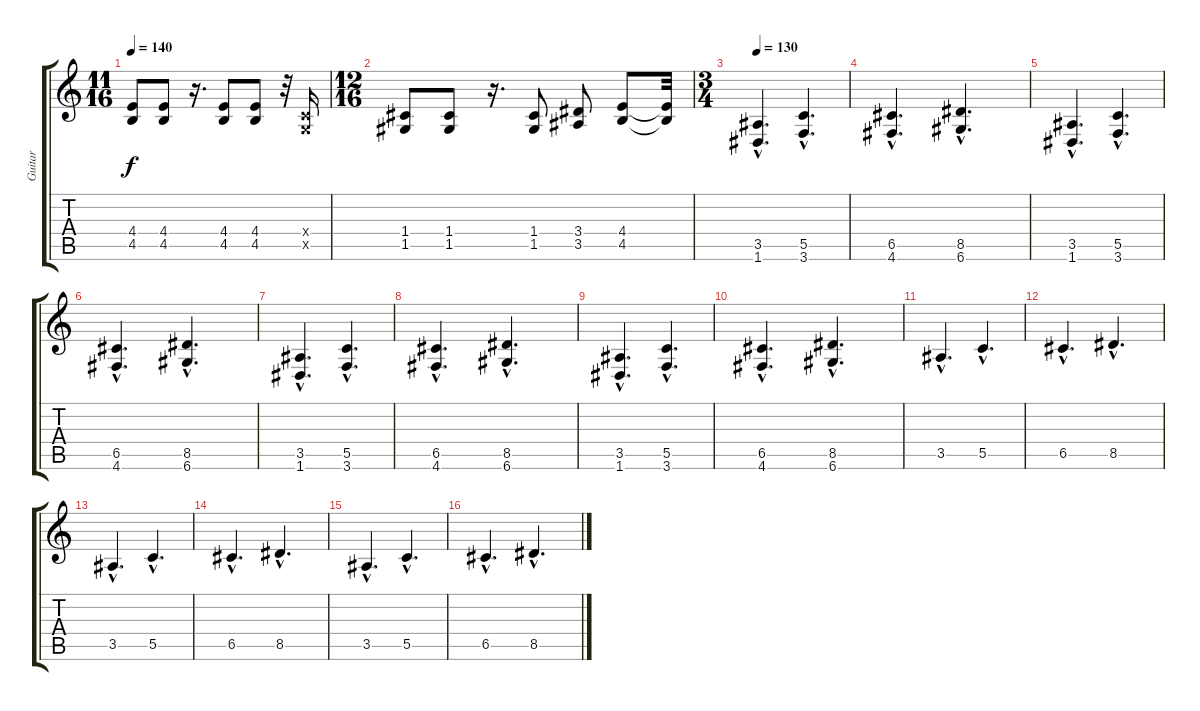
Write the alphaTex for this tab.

\track ("Guitar" "Guitar") {instrument distortionguitar}
\staff {score tabs}
\tuning (D4 A3 F3 C3 G2 D2) {hide}
\ts (11 16)
\tempo 140
\clef g2
\ks c
(4.4 4.5).8{dy f} (4.4 4.5).8 r.16{d} (4.4 4.5).8 (4.4 4.5).8 r.32 (0.4{x} 0.5{x}).16 |
\ts (12 16)
(1.4 1.5).8 (1.4 1.5).8 r.16{d} (1.4 1.5).8 (3.4 3.5).8 (4.4 4.5).8 (4.4{t} 4.5{t}).32 |
\ts (3 4)
\tempo 130
(3.5{hac} 1.6{hac}).4{d} (5.5{hac} 3.6{hac}).4{d} |
(6.5{hac} 4.6{hac}).4{d} (8.5{hac} 6.6{hac}).4{d} |
(3.5{hac} 1.6{hac}).4{d} (5.5{hac} 3.6{hac}).4{d} |
(6.5{hac} 4.6{hac}).4{d} (8.5{hac} 6.6{hac}).4{d} |
(3.5{hac} 1.6{hac}).4{d} (5.5{hac} 3.6{hac}).4{d} |
(6.5{hac} 4.6{hac}).4{d} (8.5{hac} 6.6{hac}).4{d} |
(3.5{hac} 1.6{hac}).4{d} (5.5{hac} 3.6{hac}).4{d} |
(6.5{hac} 4.6{hac}).4{d} (8.5{hac} 6.6{hac}).4{d} |
3.5{hac}.4{d} 5.5{hac}.4{d} |
6.5{hac}.4{d} 8.5{hac}.4{d} |
3.5{hac}.4{d} 5.5{hac}.4{d} |
6.5{hac}.4{d} 8.5{hac}.4{d} |
3.5{hac}.4{d} 5.5{hac}.4{d} |
6.5{hac}.4{d} 8.5{hac}.4{d}
